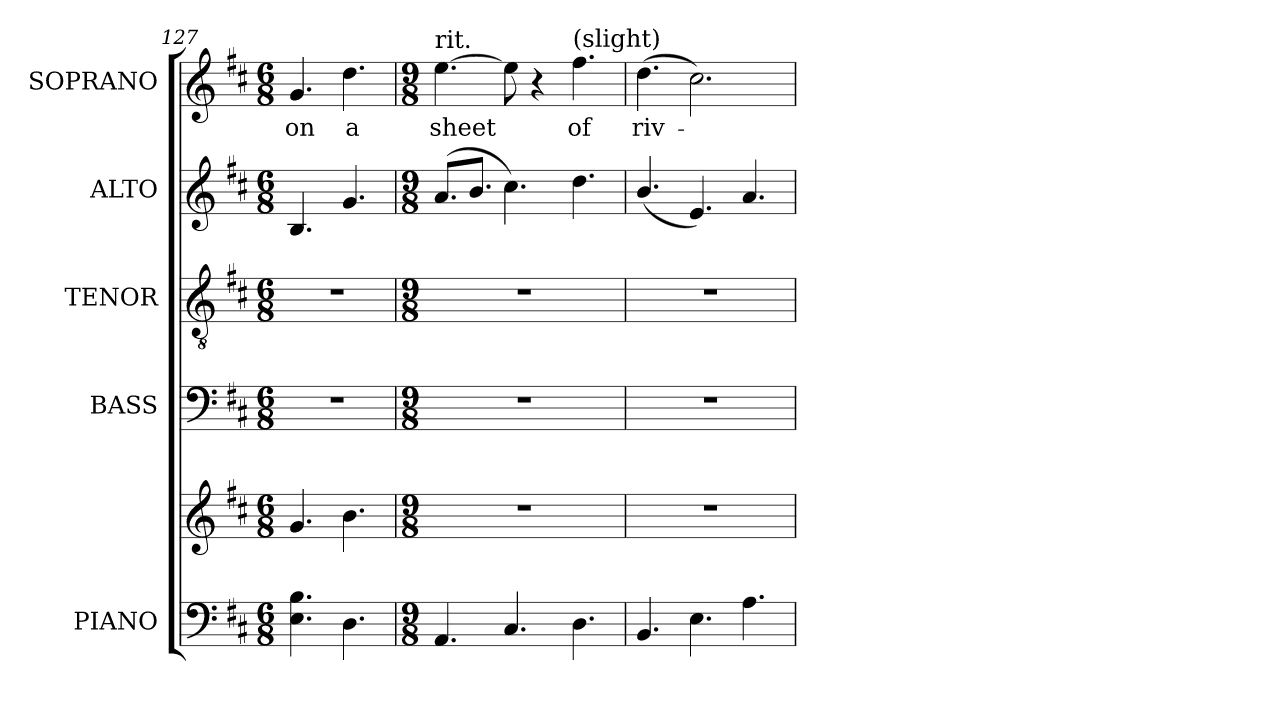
**kern	**kern	**kern	**kern	**kern	**kern	**text
*part5	*part5	*part4	*part3	*part2	*part1	*part1
*staff6	*staff5	*staff4	*staff3	*staff2	*staff1	*staff1
*I"PIANO	*	*I"BASS	*I"TENOR	*I"ALTO	*I"SOPRANO	*
*I'PNO.	*	*I'B.	*I'T.	*I'A.	*I'S.	*
*clefF4	*clefG2	*clefF4	*clefGv2	*clefG2	*clefG2	*
*	*	*	*ITrd7c12	*	*	*
*k[f#c#]	*k[f#c#]	*k[f#c#]	*k[f#c#]	*k[f#c#]	*k[f#c#]	*
*D:	*D:	*D:	*D:	*D:	*D:	*
*M6/8	*M6/8	*M6/8	*M6/8	*M6/8	*M6/8	*
=127	=127	=127	=127	=127	=127	=127
!	!	!LO:N:vis=1	!LO:N:vis=1	!	!	!
!	!	!	!	!	!	!LO:LY:b:color=#000000
4.Ei\ 4.Bi	4.gi/	2.r	2.r	4.Bi/	4.gi/	on
!	!	!	!	!	!	!LO:LY:b:color=#000000
4.Di\	4.bi\	.	.	4.gi/	4.ddi\	a
!!LO:LB:g=z
=128	=128	=128	=128	=128	=128	=128
*M9/8	*M9/8	*M9/8	*M9/8	*M9/8	*M9/8	*
!	!LO:N:vis=1	!LO:N:vis=1	!LO:N:vis=1	!	!	!
!	!	!	!	!	!LO:TX:t=rit.	!
!	!	!	!	!	!	!LO:LY:b:color=#000000
4.AAi/	8%9r	8%9r	8%9r	(8.ai/L	[4.eei\	sheet
.	.	.	.	8.bi/J	.	.
4.C#i/	.	.	.	4.cc#i\)	8eei\]	.
.	.	.	.	.	4r	.
!	!	!	!	!	!LO:TX:a:t=(slight)	!
!	!	!	!	!	!	!LO:LY:b:color=#000000
4.Di\	.	.	.	4.ddi\	4.ff#i\	of
=129	=129	=129	=129	=129	=129	=129
!	!LO:N:vis=1	!LO:N:vis=1	!LO:N:vis=1	!	!	!
!	!	!	!	!	!	!LO:LY:b:color=#000000
4.BBi/	8%9r	8%9r	8%9r	(4.bi/	(4.ddi\	riv-
4.Ei\	.	.	.	4.ei/)	2.cc#i\)	.
4.Ai\	.	.	.	4.ai/	.	.
=	=	=	=	=	=	=
*-	*-	*-	*-	*-	*-	*-
